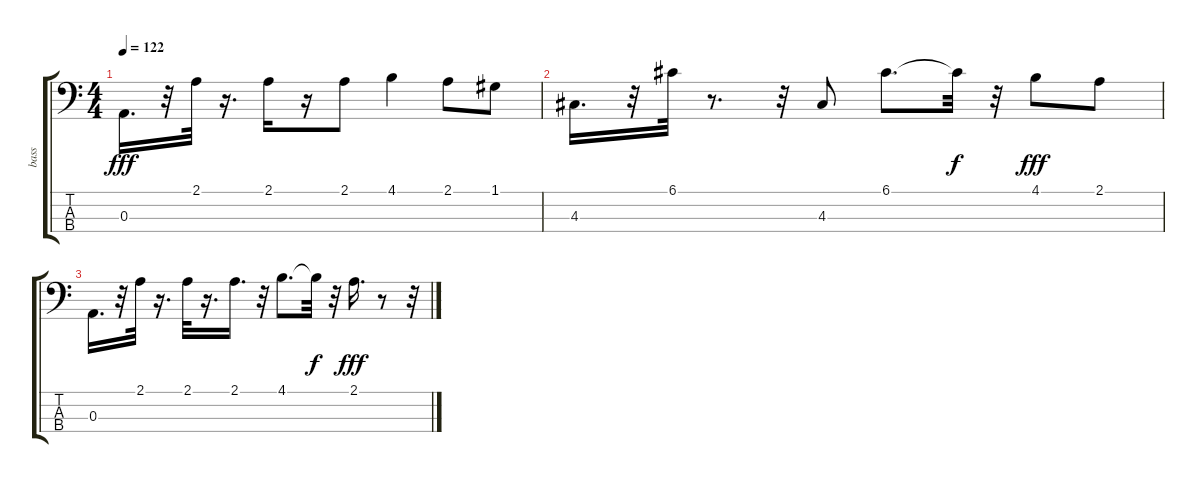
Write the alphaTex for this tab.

\track ("bass" "bass") {instrument fretlessbass}
\staff {score tabs}
\tuning (G2 D2 A1 E1) {hide}
\ts (4 4)
\tempo 122
\clef f4
\ks c
0.3.16{d dy fff} r.32 2.1.32 r.16{d} 2.1.16 r.16 2.1.8 4.1.4 2.1.8 1.1.8 |
4.3.16{d} r.32 6.1.32 r.8{d} r.32 4.3.8 6.1.8{d} 6.1{t}.32{dy f} r.32 4.1.8{dy fff} 2.1.8 |
0.3.16{d} r.32 2.1.32 r.16{d} 2.1.32 r.16{d} 2.1.16{d} r.32 4.1.8{d} 4.1{t}.32{dy f} r.32 2.1.16{d dy fff} r.8 r.32
